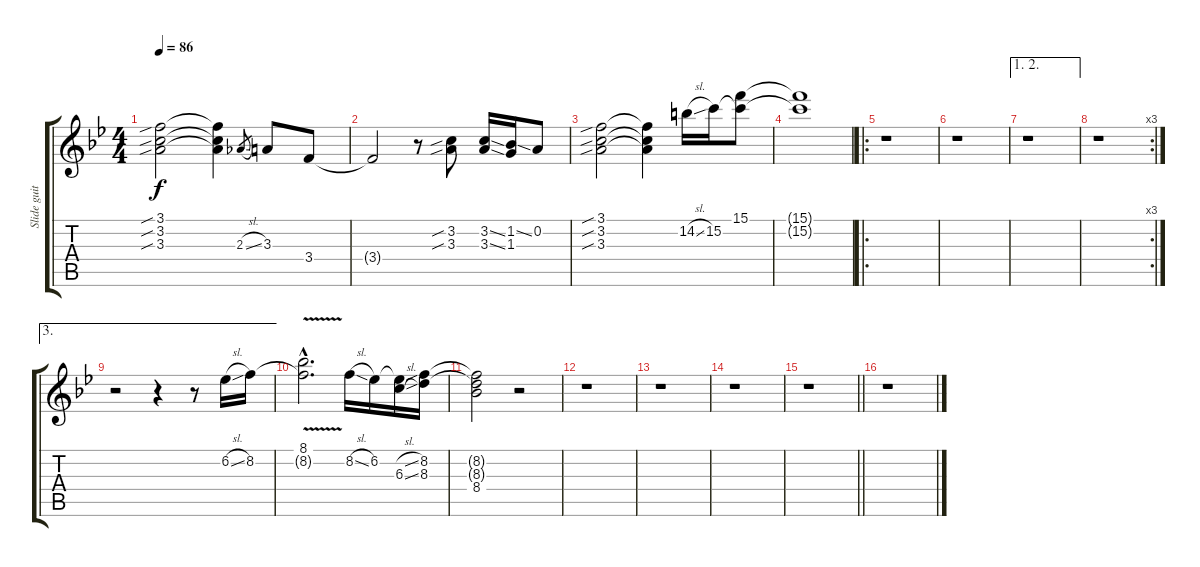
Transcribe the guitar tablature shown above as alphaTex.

\track ("Slide guitar" "Slide guit") {instrument guitarharmonics}
\staff {score tabs}
\tuning (D4 A3 Gb3 D3 A2 D2) {hide}
\ts (4 4)
\tempo 86
\clef g2
\ks bb
(3.1{sib} 3.2{sib} 3.3{sib}).2{dy f instrument guitarharmonics} (3.1{t} 3.2{t} 3.3{t}).4 2.3{sl}.8{gr} 3.3.8 3.4.8 |
3.4{t}.2 r.8 (3.2{sib} 3.3{sib}).8 (3.2{ss} 3.3{ss}).16 (1.2{ss} 1.3).16 0.2.8 |
(3.1{sib} 3.2{sib} 3.3{sib}).2 (3.1{t} 3.2{t} 3.3{t}).4 14.2{sl}.16 15.2.16 (15.1 15.2{t}).8 |
(15.1{t} 15.2{t}).1 |
\ro
r.1 |
r.1 |
\ae (1 2)
r.1 |
\rc 3
r.1 |
\ae 3
r.2 r.4 r.8 6.2{sl}.16 8.2.16 |
(8.1{v hac} 8.2{v hac t}).2{d} 8.2{sl}.16 6.2.16 (6.2{sl t} 6.3{sl}).16 (8.2 8.3).16 |
(8.2{t} 8.3{t} 8.4).2 r.2 |
r.1 |
r.1 |
r.1 |
\barLineRight lightlight
r.1 |
r.1
